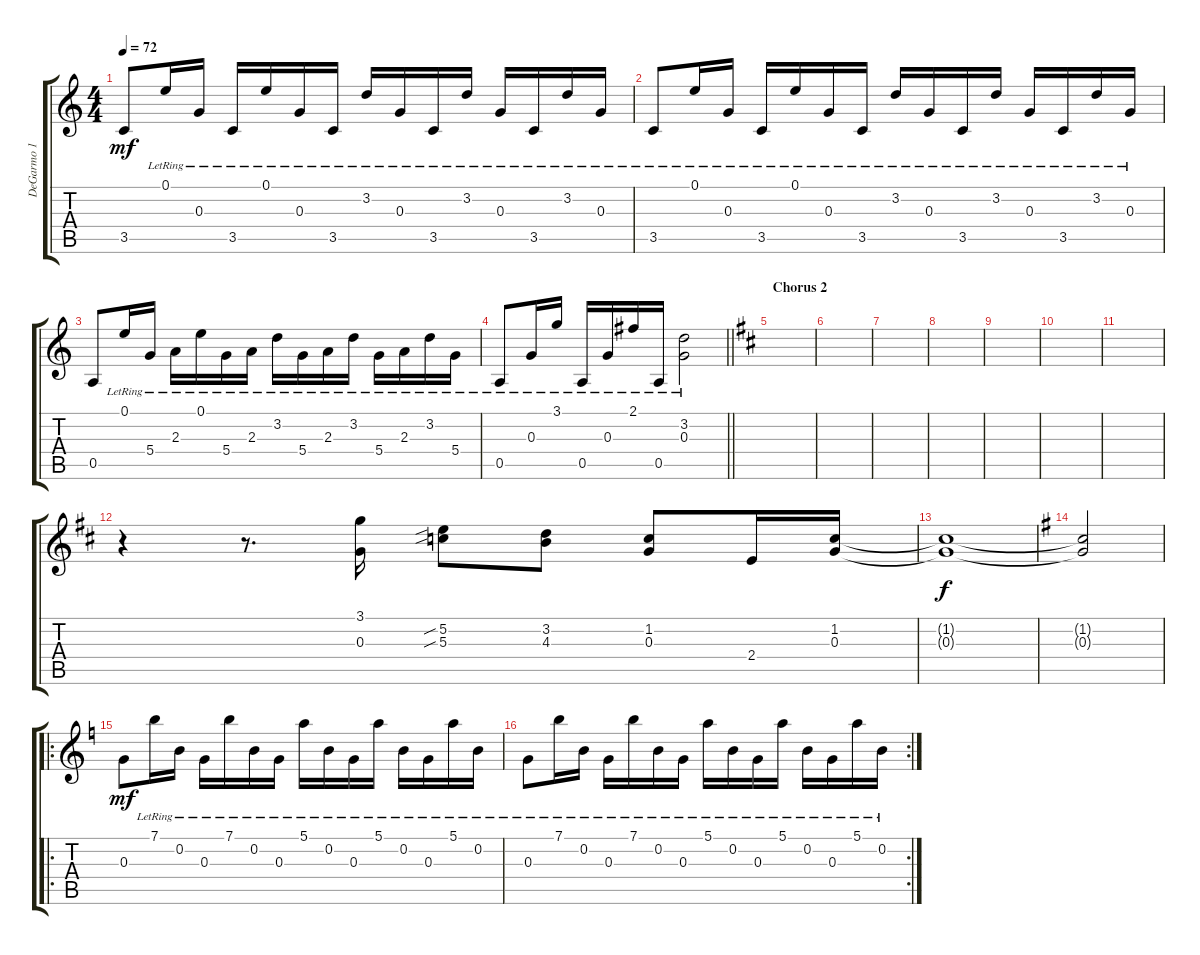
\track ("DeGarmo 1" "DeGarmo 1") {instrument acousticguitarnylon}
\staff {score tabs}
\tuning (E4 B3 G3 D3 A2 E2) {hide}
\ts (4 4)
\tempo 72
\clef g2
\ks c
3.5.8{dy mf} 0.1{lr}.16 0.3{lr}.16 3.5{lr}.16 0.1{lr}.16 0.3{lr}.16 3.5{lr}.16 3.2{lr}.16 0.3{lr}.16 3.5{lr}.16 3.2{lr}.16 0.3{lr}.16 3.5{lr}.16 3.2{lr}.16 0.3{lr}.16 |
3.5{lr}.8 0.1{lr}.16 0.3{lr}.16 3.5{lr}.16 0.1{lr}.16 0.3{lr}.16 3.5{lr}.16 3.2{lr}.16 0.3{lr}.16 3.5{lr}.16 3.2{lr}.16 0.3{lr}.16 3.5{lr}.16 3.2{lr}.16 0.3{lr}.16 |
0.5.8 0.1{lr}.16 5.4{lr}.16 2.3{lr}.16 0.1{lr}.16 5.4{lr}.16 2.3{lr}.16 3.2{lr}.16 5.4{lr}.16 2.3{lr}.16 3.2{lr}.16 5.4{lr}.16 2.3{lr}.16 3.2{lr}.16 5.4{lr}.16 |
\barLineRight lightlight
0.5{lr}.8 0.3{lr}.16 3.1{lr}.16 0.5{lr}.16 0.3{lr}.16 2.1{lr}.16 0.5{lr}.16 (3.2{lr} 0.3{lr}).2 |
\section ("" "Chorus 2")
\ks d
|
|
|
|
|
|
|
r.4 r.8{d} (3.1 0.3).16 (5.2{sib} 5.3{sib}).8 (3.2 4.3).8 (1.2 0.3).8 2.4.16 (1.2 0.3).16 |
(1.2{t} 0.3{t}).1{dy f} |
\ks g
(1.2{t} 0.3{t}).2 |
\ro
\ks c
0.3.8{dy mf} 7.1{lr}.16 0.2{lr}.16 0.3{lr}.16 7.1{lr}.16 0.2{lr}.16 0.3{lr}.16 5.1{lr}.16 0.2{lr}.16 0.3{lr}.16 5.1{lr}.16 0.2{lr}.16 0.3{lr}.16 5.1{lr}.16 0.2{lr}.16 |
\rc 2
0.3{lr}.8 7.1{lr}.16 0.2{lr}.16 0.3{lr}.16 7.1{lr}.16 0.2{lr}.16 0.3{lr}.16 5.1{lr}.16 0.2{lr}.16 0.3{lr}.16 5.1{lr}.16 0.2{lr}.16 0.3{lr}.16 5.1{lr}.16 0.2{lr}.16
